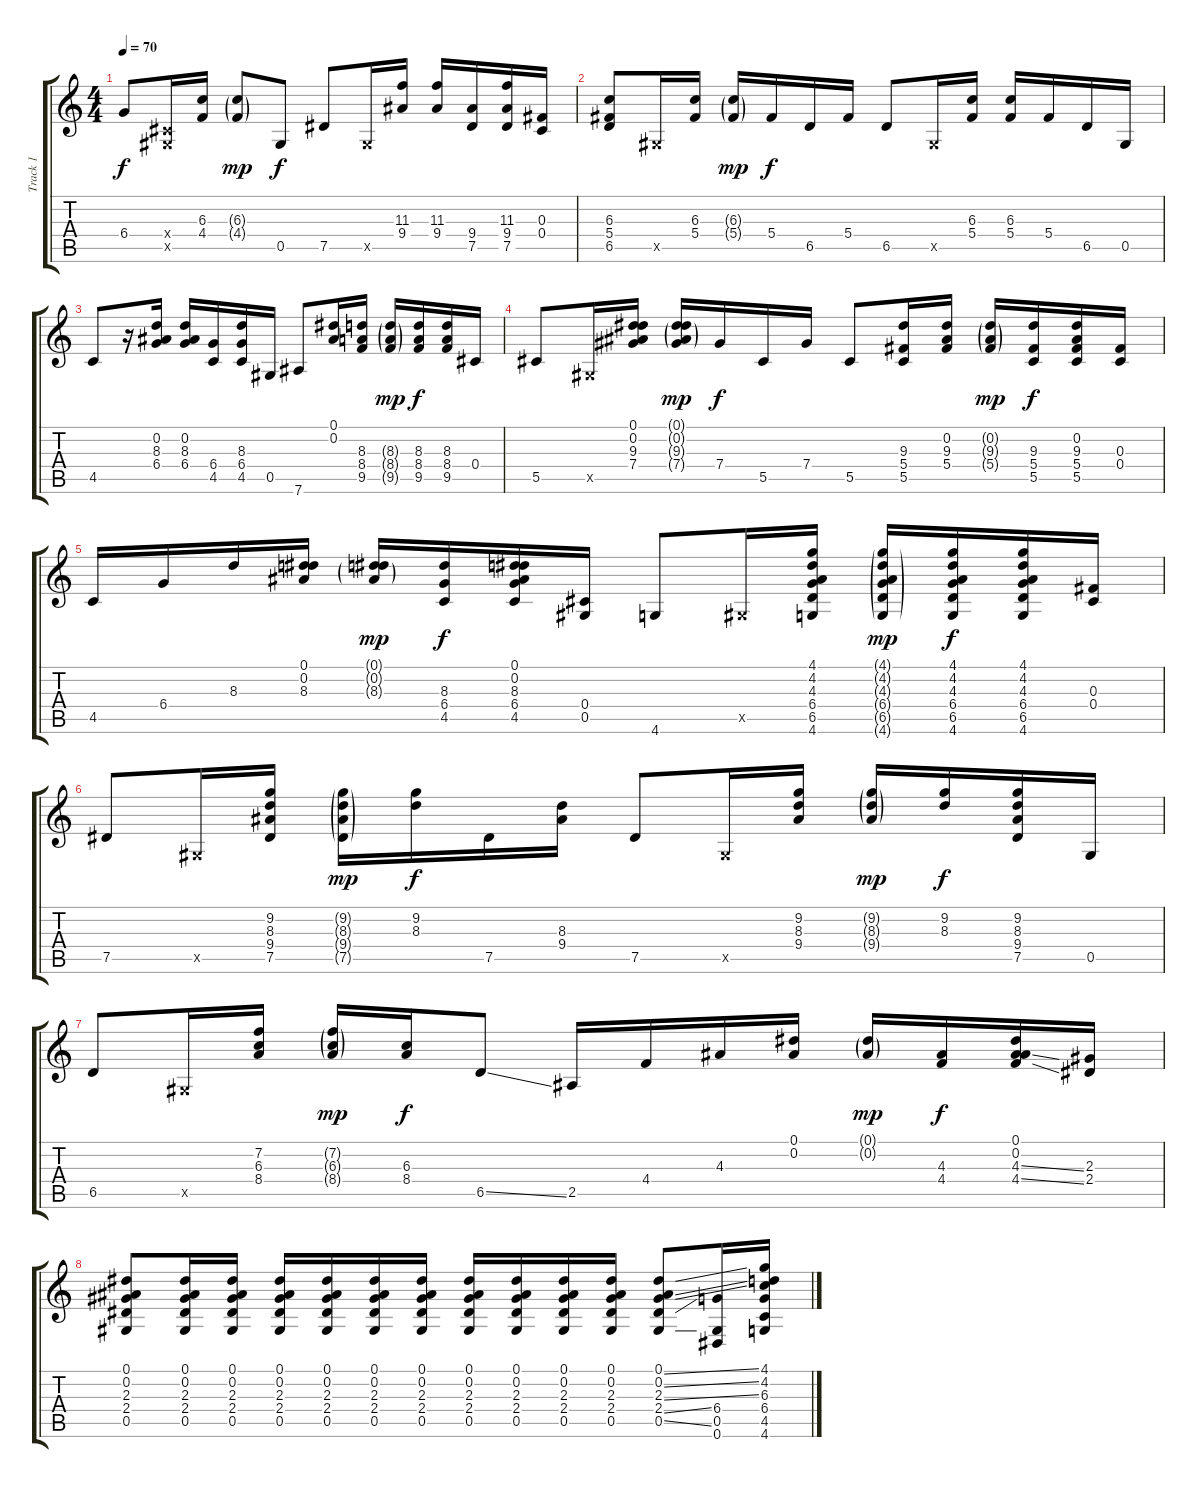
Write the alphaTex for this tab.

\track ("Track 1" "Track 1") {instrument acousticguitarsteel}
\staff {score tabs}
\tuning (Eb4 Bb3 Gb3 Db3 Ab2 Eb2) {hide}
\ts (4 4)
\tempo 70
\clef g2
\ks c
6.4.8{dy f} (0.4{x} 0.5{x}).16 (6.3 4.4).16 (6.3{g} 4.4{g}).8{dy mp} 0.5.8{dy f} 7.5.8 0.5{x}.16 (11.3 9.4).16 (11.3 9.4).16 (9.4 7.5).16 (11.3 9.4 7.5).16 (0.3 0.4).16 |
(6.3 5.4 6.5).8 0.5{x}.16 (6.3 5.4).16 (6.3{g} 5.4{g}).16{dy mp} 5.4.16{dy f} 6.5.16 5.4.16 6.5.8 0.5{x}.16 (6.3 5.4).16 (6.3 5.4).16 5.4.16 6.5.16 0.5.16 |
4.5.8 r.16 (0.2 8.3 6.4).16 (0.2 8.3 6.4).16 (6.4 4.5).16 (8.3 6.4 4.5).16 0.5.16 7.6.8 (0.1 0.2).16 (8.3 8.4 9.5).16 (8.3{g} 8.4{g} 9.5{g}).16{dy mp} (8.3 8.4 9.5).16{dy f} (8.3 8.4 9.5).16 0.4.16 |
5.5.8 0.5{x}.16 (0.1 0.2 9.3 7.4).16 (0.1{g} 0.2{g} 9.3{g} 7.4{g}).16{dy mp} 7.4.16{dy f} 5.5.16 7.4.16 5.5.8 (9.3 5.4 5.5).16 (0.2 9.3 5.4).16 (0.2{g} 9.3{g} 5.4{g}).16{dy mp} (9.3 5.4 5.5).16{dy f} (0.2 9.3 5.4 5.5).16 (0.3 0.4).16 |
4.5.16 6.4.16 8.3.16 (0.1 0.2 8.3).16 (0.1{g} 0.2{g} 8.3{g}).16{dy mp} (8.3 6.4 4.5).16{dy f} (0.1 0.2 8.3 6.4 4.5).16 (0.4 0.5).16 4.6.8 0.5{x}.16 (4.1 4.2 4.3 6.4 6.5 4.6).16 (4.1{g} 4.2{g} 4.3{g} 6.4{g} 6.5{g} 4.6{g}).16{dy mp} (4.1 4.2 4.3 6.4 6.5 4.6).16{dy f} (4.1 4.2 4.3 6.4 6.5 4.6).16 (0.3 0.4).16 |
7.5.8 0.5{x}.16 (9.2 8.3 9.4 7.5).16 (9.2{g} 8.3{g} 9.4{g} 7.5{g}).16{dy mp} (9.2 8.3).16{dy f} 7.5.16 (8.3 9.4).16 7.5.8 0.5{x}.16 (9.2 8.3 9.4).16 (9.2{g} 8.3{g} 9.4{g}).16{dy mp} (9.2 8.3).16{dy f} (9.2 8.3 9.4 7.5).16 0.5.16 |
6.5.8 0.5{x}.16 (7.2 6.3 8.4).16 (7.2{g} 6.3{g} 8.4{g}).16{dy mp} (6.3 8.4).16{dy f} 6.5{ss}.8 2.5.16 4.4.16 4.3.16 (0.1 0.2).16 (0.1{g} 0.2{g}).16{dy mp} (4.3 4.4).16{dy f} (0.1 0.2 4.3{ss} 4.4{ss}).16 (2.3 2.4).16 |
(0.1 0.2 2.3 2.4 0.5).8 (0.1 0.2 2.3 2.4 0.5).16 (0.1 0.2 2.3 2.4 0.5).16 (0.1 0.2 2.3 2.4 0.5).16 (0.1 0.2 2.3 2.4 0.5).16 (0.1 0.2 2.3 2.4 0.5).16 (0.1 0.2 2.3 2.4 0.5).16 (0.1 0.2 2.3 2.4 0.5).16 (0.1 0.2 2.3 2.4 0.5).16 (0.1 0.2 2.3 2.4 0.5).16 (0.1 0.2 2.3 2.4 0.5).16 (0.1{ss} 0.2{ss} 2.3{ss} 2.4{ss} 0.5{ss}).8 (6.4 0.5 0.6).16 (4.1 4.2 6.3 6.4 4.5 4.6).16
